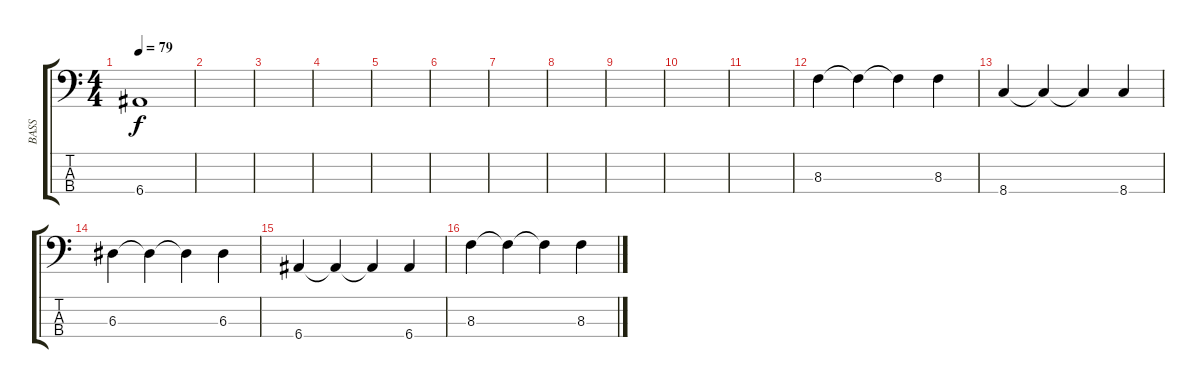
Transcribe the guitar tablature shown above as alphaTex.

\track ("BASS" "BASS") {instrument electricbassfinger}
\staff {score tabs}
\tuning (G2 D2 A1 E1) {hide}
\ts (4 4)
\tempo 79
\clef f4
\ks c
6.4.1{dy f} |
|
|
|
|
|
|
|
|
|
|
8.3.4 8.3{t}.4 8.3{t}.4 8.3.4 |
8.4.4 8.4{t}.4 8.4{t}.4 8.4.4 |
6.3.4 6.3{t}.4 6.3{t}.4 6.3.4 |
6.4.4 6.4{t}.4 6.4{t}.4 6.4.4 |
8.3.4 8.3{t}.4 8.3{t}.4 8.3.4
